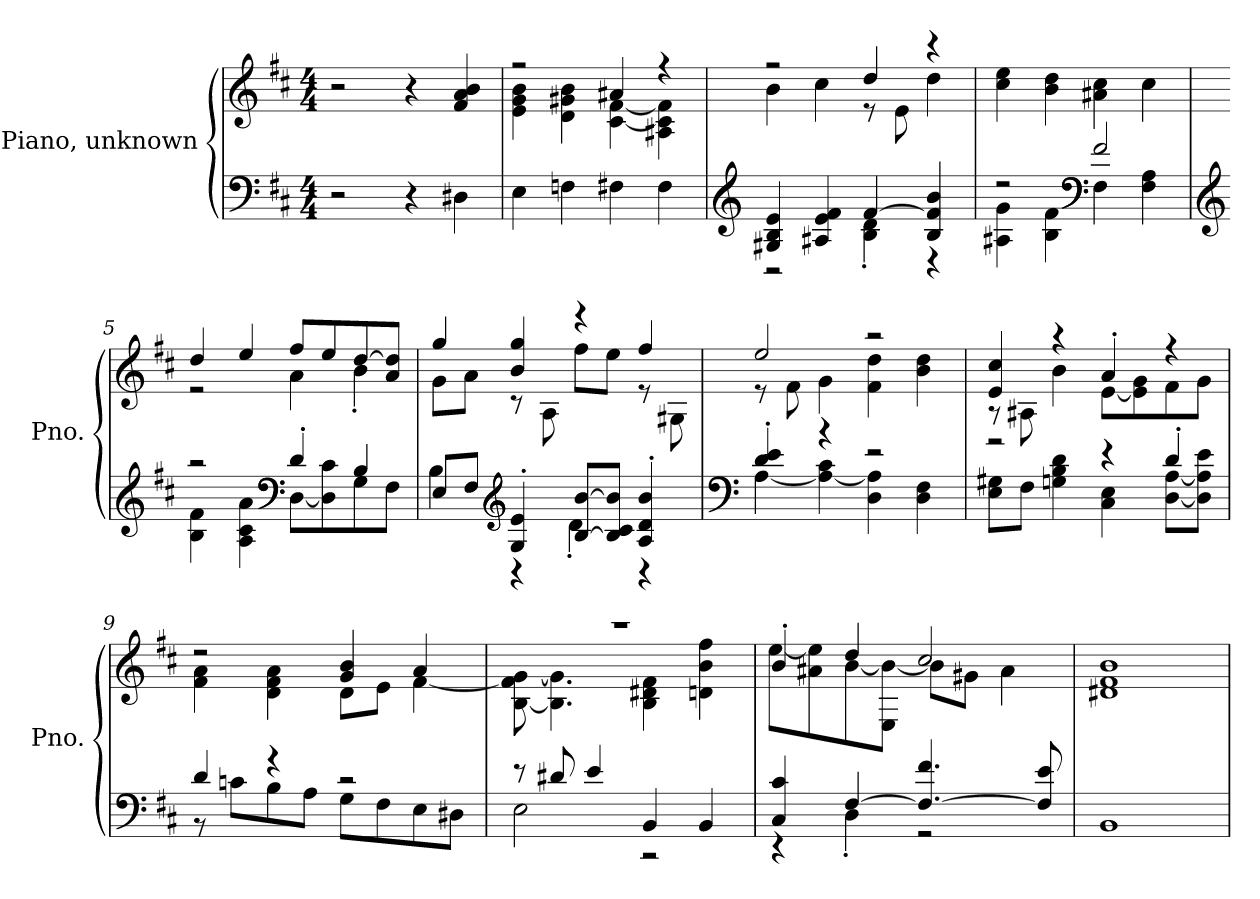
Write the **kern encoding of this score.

**kern	**kern
*part1	*part1
*staff2	*staff1
*I"Piano, unknown	*
*I'Pno.	*
*clefF4	*clefG2
*k[f#c#]	*k[f#c#]
*M4/4	*M4/4
*MM120	*MM120
=1	=1
2r	2r
4r	4r
4D#X\	4f#/ 4a/ 4b/
=2	=2
*	*^
4E\	2r	4e\ 4g\ 4b\
4Fn\	.	4d\ 4g#X\ 4b\
4F#X\	4a#X/	[4c#\ [4f#\
4F#\	4r	4A#X\ 4c#\] 4f#\]
=3	=3	=3
*clefG2	*	*
*^	*	*
4G#X/ 4B/ 4e/	2r	2r	4b\
4A#X/ 4e/ 4f#/	.	.	4cc#\
[4f#/	4B\' 4d\'	4dd/	8r
.	.	.	8e\
4B/ 4f#/] 4b/	4r	4r	4dd\
*	*	*v	*v
=4	=4	=4
2r	4A#X\ 4g\	4cc#\ 4ee\
.	4B\ 4f#\	4b\ 4dd\
*clefF4	*	*
2f#/	4F#\	4a#X\ 4cc#\
.	4F#\ 4A#\	4cc#\
=5	=5	=5
*clefG2	*	*
*	*	*^
2r	4B\ 4f#\	4dd/	2r
.	4A\ 4c#\ 4a\	4ee/	.
*clefF4	*	*	*
4d'/	[8D\L	8ff#/L	4a\
.	8D\] 8c#\	8ee/	.
4B/	8G\	[8dd/	4b'\
.	8F#\J	8a/ 8dd/]J	.
!!LO:LB:g=z	!!
=6	=6	=6	=6
8E/L	4B\	4gg/	8g\L
8F#/J	.	.	8a\J
*clefG2	*	*	*
4G/' 4e/'	4r	4b/ 4gg/	8r
.	.	.	8A\
[8B/ [8b/L	4d'\	4r	8ff#\L
8B/] 8c#/ 8b/]J	.	.	8ee\J
4A/' 4d/' 4b/'	4r	4ff#/	8r
.	.	.	8G#X\
=7	=7	=7	=7
*clefF4	*	*	*
4d/' 4e/'	[4A\	2ee/	8r
.	.	.	8f#\
4r	4A\_ 4c#\	.	4g\
2r	4D\ 4A\]	2r	4f#\ 4dd\
.	4D\ 4F#\	.	4b\ 4dd\
=8	=8	=8	=8
2r	8E\ 8G#X\L	4e/ 4cc#/	8r
.	8F#\J	.	8A#X\
.	4Gn\ 4B\ 4d\	4r	4b\
4r	4C#\ 4E\	4a'/	[8e\L
.	.	.	8e\] 8g\
4d'/	[8D\ [8A\L	4r	8f#\
.	8D\] 8A\] 8e\J	.	8g\J
=9	=9	=9	=9
4d/	8r	2r	4f#\ 4a\
.	8cn\L	.	.
4r	8B\	.	4d\ 4f#\ 4a\
.	8A\J	.	.
2r	8G\L	4g/ 4b/	8d\L
.	8F#\	.	8e\J
.	8E\	4a/	[4f#\
.	8D#X\J	.	.
!!LO:LB:g=z	!!
=10	=10	=10	=10
8r	2E\	1r	[8B\ 8f#\] [8g\
8d#X/	.	.	4.B\] 4.g\]
4e/	.	.	.
4BB/	2r	.	4B\ 4d#X\ 4f#\
4BB/	.	.	4dn\ 4b\ 4ff#\
=11	=11	=11	=11
4C#/ 4c#/	4r	4b'/	[8ee\L
.	.	.	8a#X\ 8ee\]
[4F#/	4D'\	4dd/	[8b\
.	.	.	8E\ 8b\_J
4.F#/_ 4.f#/	2r	2cc#/	8b\L]
.	.	.	8g#X\J
.	.	.	4a#\
8F#/] 8e/	.	.	.
*v	*v	*	*
*	*v	*v
=12	=12
1BB	1d#X 1f# 1b
=	=
*-	*-
